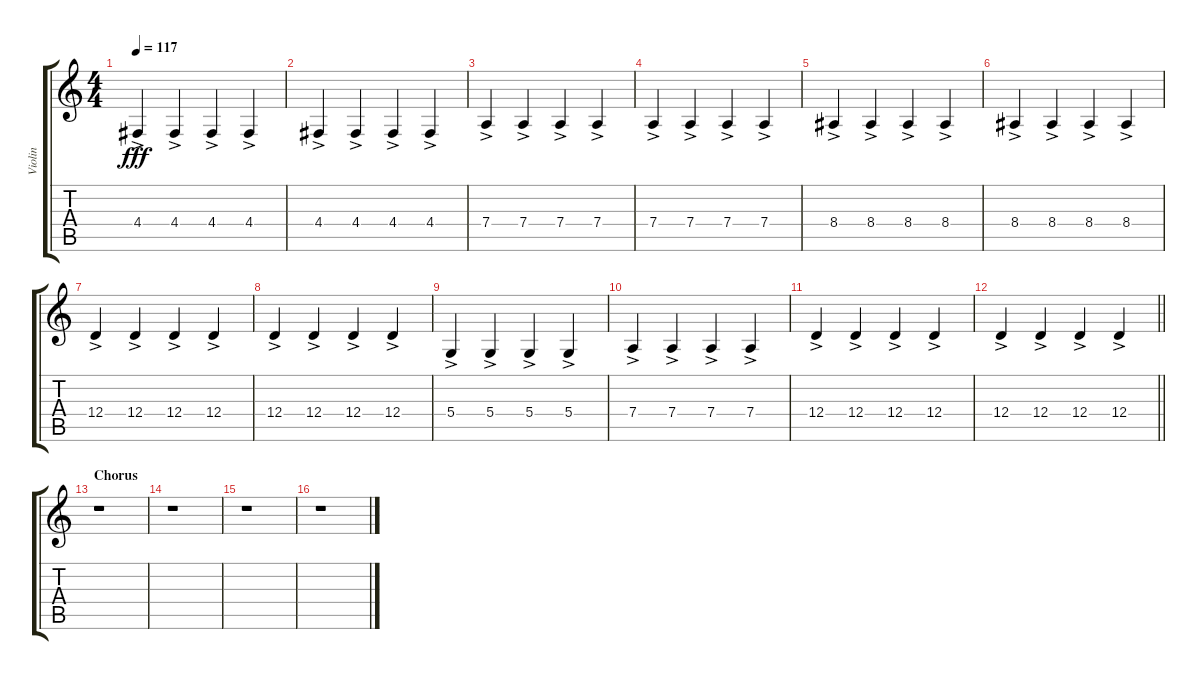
\track ("Violin" "Violin") {instrument pizzicatostrings}
\staff {score tabs}
\tuning (E4 B3 G3 D3 A2 E2) {hide}
\ts (4 4)
\tempo 117
\clef g2
\ks c
4.4{ac}.4{dy fff} 4.4{ac}.4 4.4{ac}.4 4.4{ac}.4 |
4.4{ac}.4 4.4{ac}.4 4.4{ac}.4 4.4{ac}.4 |
7.4{ac}.4 7.4{ac}.4 7.4{ac}.4 7.4{ac}.4 |
7.4{ac}.4 7.4{ac}.4 7.4{ac}.4 7.4{ac}.4 |
8.4{ac}.4 8.4{ac}.4 8.4{ac}.4 8.4{ac}.4 |
8.4{ac}.4 8.4{ac}.4 8.4{ac}.4 8.4{ac}.4 |
12.4{ac}.4 12.4{ac}.4 12.4{ac}.4 12.4{ac}.4 |
12.4{ac}.4 12.4{ac}.4 12.4{ac}.4 12.4{ac}.4 |
5.4{ac}.4 5.4{ac}.4 5.4{ac}.4 5.4{ac}.4 |
7.4{ac}.4 7.4{ac}.4 7.4{ac}.4 7.4{ac}.4 |
12.4{ac}.4 12.4{ac}.4 12.4{ac}.4 12.4{ac}.4 |
\barLineRight lightlight
12.4{ac}.4 12.4{ac}.4 12.4{ac}.4 12.4{ac}.4 |
\section ("" "Chorus")
r.1 |
r.1 |
r.1 |
r.1
